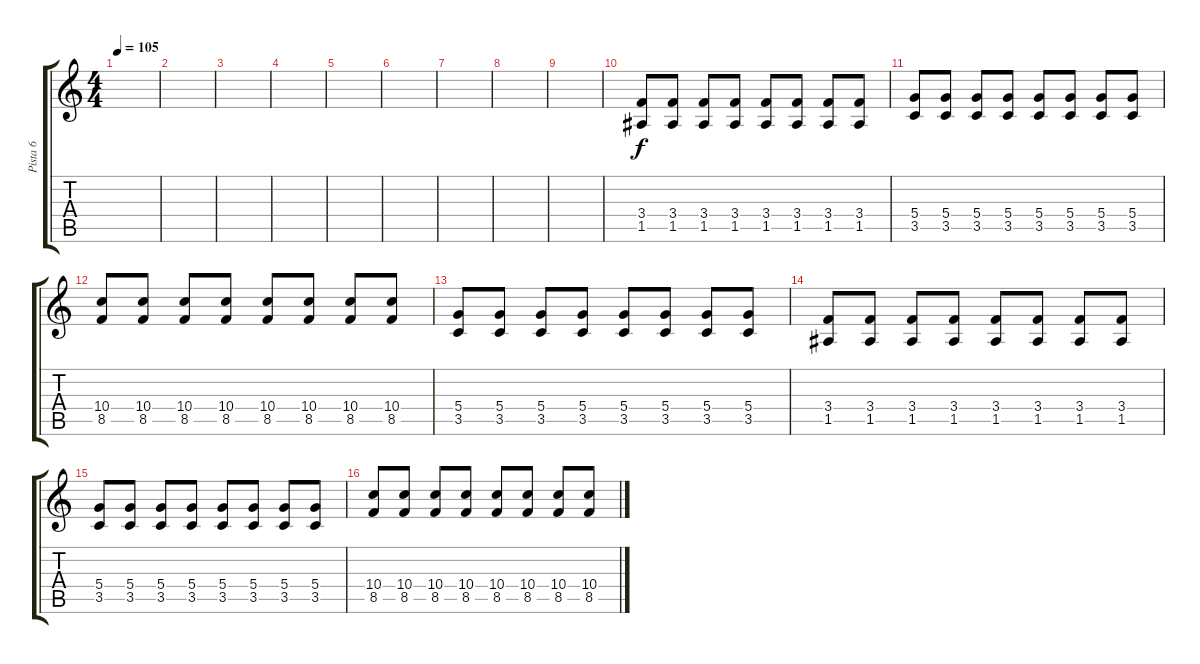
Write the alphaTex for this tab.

\track ("Pista 6" "Pista 6") {instrument electricguitarmuted}
\staff {score tabs}
\tuning (E4 B3 G3 D3 A2 E2) {hide}
\ts (4 4)
\tempo 105
\clef g2
\ks c
|
|
|
|
|
|
|
|
|
(3.4 1.5).8 (3.4 1.5).8 (3.4 1.5).8 (3.4 1.5).8 (3.4 1.5).8 (3.4 1.5).8 (3.4 1.5).8 (3.4 1.5).8 |
(5.4 3.5).8 (5.4 3.5).8 (5.4 3.5).8 (5.4 3.5).8 (5.4 3.5).8 (5.4 3.5).8 (5.4 3.5).8 (5.4 3.5).8 |
(10.4 8.5).8 (10.4 8.5).8 (10.4 8.5).8 (10.4 8.5).8 (10.4 8.5).8 (10.4 8.5).8 (10.4 8.5).8 (10.4 8.5).8 |
(5.4 3.5).8 (5.4 3.5).8 (5.4 3.5).8 (5.4 3.5).8 (5.4 3.5).8 (5.4 3.5).8 (5.4 3.5).8 (5.4 3.5).8 |
(3.4 1.5).8 (3.4 1.5).8 (3.4 1.5).8 (3.4 1.5).8 (3.4 1.5).8 (3.4 1.5).8 (3.4 1.5).8 (3.4 1.5).8 |
(5.4 3.5).8 (5.4 3.5).8 (5.4 3.5).8 (5.4 3.5).8 (5.4 3.5).8 (5.4 3.5).8 (5.4 3.5).8 (5.4 3.5).8 |
(10.4 8.5).8 (10.4 8.5).8 (10.4 8.5).8 (10.4 8.5).8 (10.4 8.5).8 (10.4 8.5).8 (10.4 8.5).8 (10.4 8.5).8
